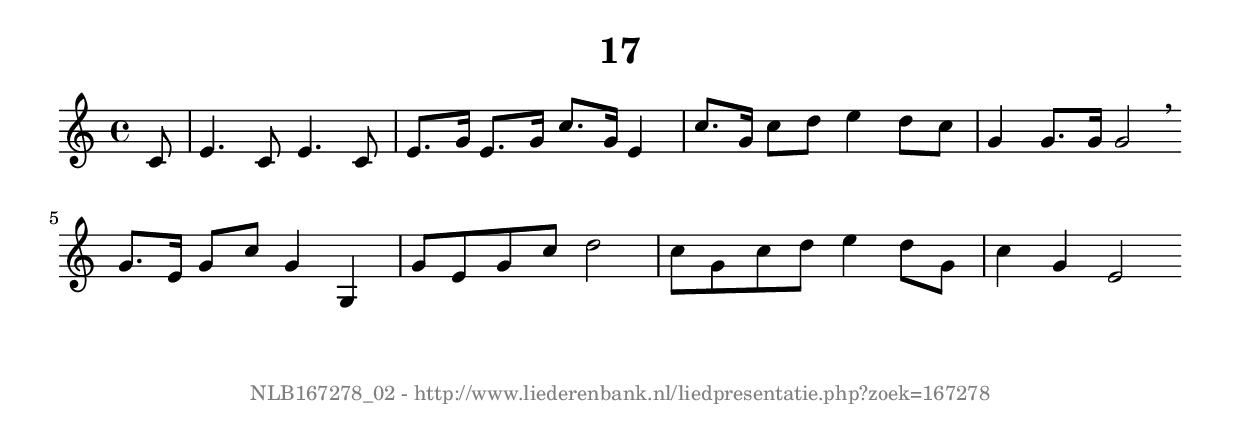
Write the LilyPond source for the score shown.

%
% produced by wce2krn 1.64 (7 June 2014)
%
\version"2.16"
#(append! paper-alist '(("long" . (cons (* 210 mm) (* 2000 mm)))))
#(set-default-paper-size "long")
sb = {\breathe}
mBreak = {\breathe }
bBreak = {\breathe }
x = {\once\override NoteHead #'style = #'cross }
gl=\glissando
itime={\override Staff.TimeSignature #'stencil = ##f }
ficta = {\once\set suggestAccidentals = ##t}
fine = {\once\override Score.RehearsalMark #'self-alignment-X = #1 \mark \markup {\italic{Fine}}}
dc = {\once\override Score.RehearsalMark #'self-alignment-X = #1 \mark \markup {\italic{D.C.}}}
dcf = {\once\override Score.RehearsalMark #'self-alignment-X = #1 \mark \markup {\italic{D.C. al Fine}}}
dcc = {\once\override Score.RehearsalMark #'self-alignment-X = #1 \mark \markup {\italic{D.C. al Coda}}}
ds = {\once\override Score.RehearsalMark #'self-alignment-X = #1 \mark \markup {\italic{D.S.}}}
dsf = {\once\override Score.RehearsalMark #'self-alignment-X = #1 \mark \markup {\italic{D.S. al Fine}}}
dsc = {\once\override Score.RehearsalMark #'self-alignment-X = #1 \mark \markup {\italic{D.S. al Coda}}}
pv = {\set Score.repeatCommands = #'((volta "1"))}
sv = {\set Score.repeatCommands = #'((volta "2"))}
tv = {\set Score.repeatCommands = #'((volta "3"))}
qv = {\set Score.repeatCommands = #'((volta "4"))}
xv = {\set Score.repeatCommands = #'((volta #f))}
\header{ tagline = ""
title = "17"
}
\score {{
\key c \major
\relative g
{
\set melismaBusyProperties = #'()
\partial 32*4
\time 4/4
\tempo 4=120
\override Score.MetronomeMark #'transparent = ##t
\override Score.RehearsalMark #'break-visibility = #(vector #t #t #f)
c8 e4. c8 e4. c8 e8. g16 e8. g16 c8. g16 e4 c'8. g16 c8 d e4 d8 c g4 g8. g16 g2 \bar ":|:" \bBreak
g8. e16 g8 c g4 g,4 g'8 e g c d2 c8 g c d e4 d8 g, c4 g e2 \bar ":|"
 }}
 \midi { }
 \layout {
            indent = 0.0\cm
}
}
\markup { \vspace #0 } \markup { \with-color #grey \fill-line { \center-column { \smaller "NLB167278_02 - http://www.liederenbank.nl/liedpresentatie.php?zoek=167278" } } }
